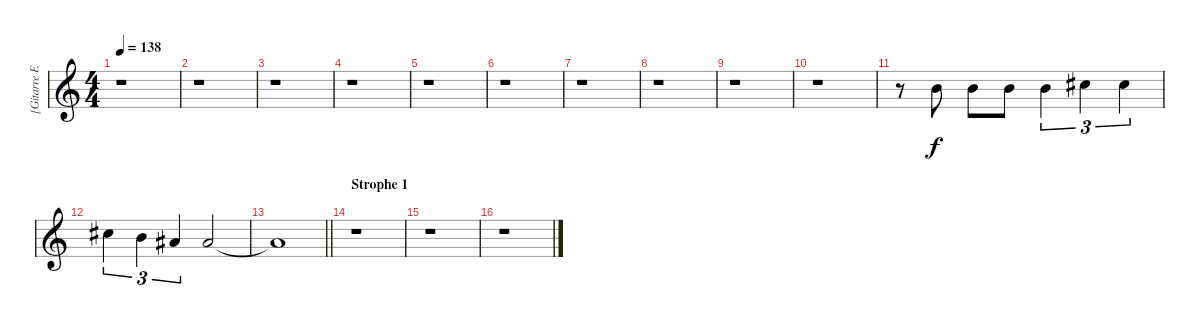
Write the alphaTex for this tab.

\track ("[Gitarre Effekt]" "[Gitarre E") {instrument distortionguitar}
\staff {score}
\tuning (E4 B3 G3 D3 A2 E2) {hide}
\ts (4 4)
\tempo 138
\clef g2
\ks c
r.1{dy f} |
r.1 |
r.1 |
r.1 |
r.1 |
r.1 |
r.1 |
r.1 |
r.1 |
r.1 |
r.8{volume 12 balance 8 instrument electricguitarjazz} 9.4.8 9.4.8 9.4.8 9.4.4{tu (3 2)} 11.4.4{tu (3 2)} 11.4.4{tu (3 2)} |
11.4.4{tu (3 2)} 9.4.4{tu (3 2)} 8.4.4{tu (3 2)} 8.4.2 |
\barLineRight lightlight
8.4{t}.1 |
\section ("" "Strophe 1")
r.1 |
r.1 |
r.1
